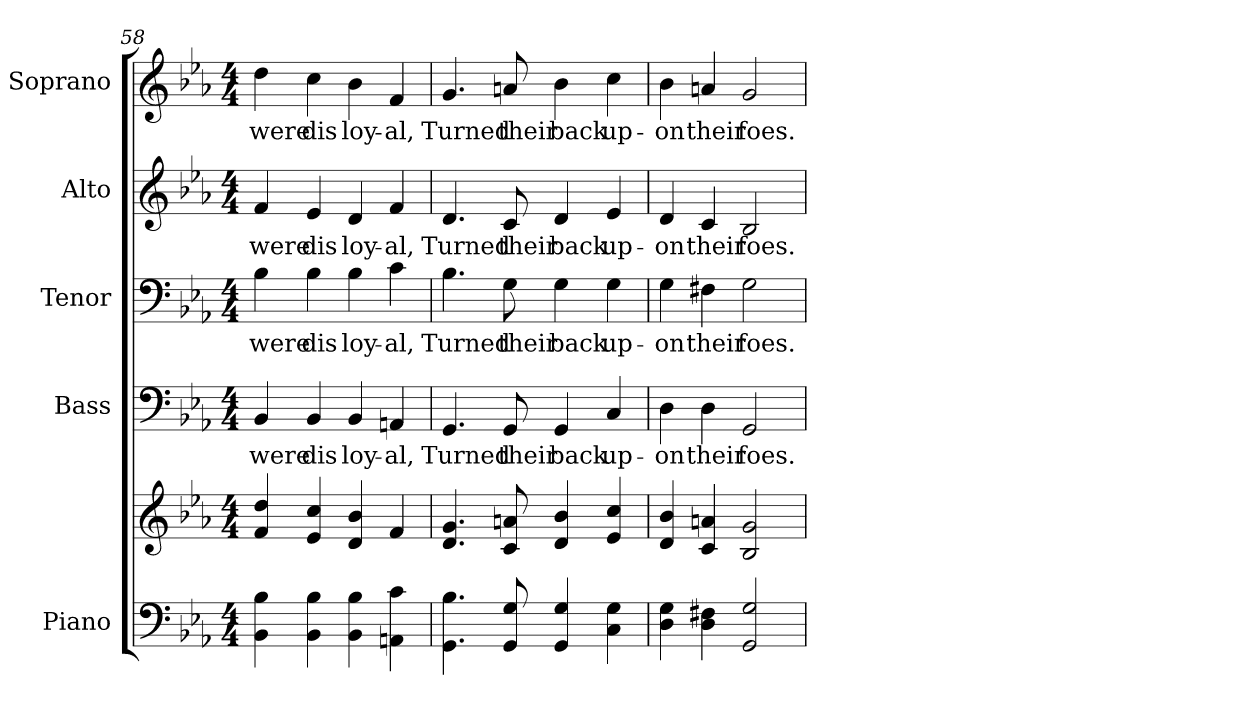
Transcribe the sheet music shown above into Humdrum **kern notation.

**kern	**kern	**kern	**text	**kern	**text	**kern	**text	**kern	**text
*part5	*part5	*part4	*part4	*part3	*part3	*part2	*part2	*part1	*part1
*staff6	*staff5	*staff4	*staff4	*staff3	*staff3	*staff2	*staff2	*staff1	*staff1
*I"Piano	*	*I"Bass	*	*I"Tenor	*	*I"Alto	*	*I"Soprano	*
*I'Pno.	*	*I'B.	*	*I'T.	*	*I'A.	*	*I'S.	*
!!LO:LB:g=z
*clefF4	*clefG2	*clefF4	*	*clefF4	*	*clefG2	*	*clefG2	*
*k[b-e-a-]	*k[b-e-a-]	*k[b-e-a-]	*	*k[b-e-a-]	*	*k[b-e-a-]	*	*k[b-e-a-]	*
*E-:	*E-:	*E-:	*	*E-:	*	*E-:	*	*E-:	*
*M4/4	*M4/4	*M4/4	*	*M4/4	*	*M4/4	*	*M4/4	*
=58	=58	=58	=58	=58	=58	=58	=58	=58	=58
!	!	!	!LO:LY:b:color=#000000	!	!	!	!	!	!
!	!	!	!	!	!LO:LY:b:color=#000000	!	!	!	!
!	!	!	!	!	!	!	!LO:LY:b:color=#000000	!	!
!	!	!	!	!	!	!	!	!	!LO:LY:b:color=#000000
4BB-i\ 4B-i	4fi/ 4ddi	4BB-i/	were	4B-i\	were	4fi/	were	4ddi\	were
!	!	!	!LO:LY:b:color=#000000	!	!	!	!	!	!
!	!	!	!	!	!LO:LY:b:color=#000000	!	!	!	!
!	!	!	!	!	!	!	!LO:LY:b:color=#000000	!	!
!	!	!	!	!	!	!	!	!	!LO:LY:b:color=#000000
4BB-i\ 4B-i	4e-i/ 4cci	4BB-i/	dis	4B-i\	dis	4e-i/	dis	4cci\	dis
!	!	!	!LO:LY:b:color=#000000	!	!	!	!	!	!
!	!	!	!	!	!LO:LY:b:color=#000000	!	!	!	!
!	!	!	!	!	!	!	!LO:LY:b:color=#000000	!	!
!	!	!	!	!	!	!	!	!	!LO:LY:b:color=#000000
4BB-i\ 4B-i	4di/ 4b-i	4BB-i/	loy-	4B-i\	loy-	4di/	loy-	4b-i\	loy-
!	!	!	!LO:LY:b:color=#000000	!	!	!	!	!	!
!	!	!	!	!	!LO:LY:b:color=#000000	!	!	!	!
!	!	!	!	!	!	!	!LO:LY:b:color=#000000	!	!
!	!	!	!	!	!	!	!	!	!LO:LY:b:color=#000000
4AAni\ 4ci	4fi/	4AAni/	-al,	4ci\	-al,	4fi/	-al,	4fi/	-al,
=59	=59	=59	=59	=59	=59	=59	=59	=59	=59
!	!	!	!LO:LY:b:color=#000000	!	!	!	!	!	!
!	!	!	!	!	!LO:LY:b:color=#000000	!	!	!	!
!	!	!	!	!	!	!	!LO:LY:b:color=#000000	!	!
!	!	!	!	!	!	!	!	!	!LO:LY:b:color=#000000
4.GGi\ 4.B-i	4.di/ 4.gi	4.GGi/	Turned	4.B-i\	Turned	4.di/	Turned	4.gi/	Turned
!	!	!	!LO:LY:b:color=#000000	!	!	!	!	!	!
!	!	!	!	!	!LO:LY:b:color=#000000	!	!	!	!
!	!	!	!	!	!	!	!LO:LY:b:color=#000000	!	!
!	!	!	!	!	!	!	!	!	!LO:LY:b:color=#000000
8GGi/ 8Gi	8ci/ 8ani	8GGi/	their	8Gi\	their	8ci/	their	8ani/	their
!	!	!	!LO:LY:b:color=#000000	!	!	!	!	!	!
!	!	!	!	!	!LO:LY:b:color=#000000	!	!	!	!
!	!	!	!	!	!	!	!LO:LY:b:color=#000000	!	!
!	!	!	!	!	!	!	!	!	!LO:LY:b:color=#000000
4GGi/ 4Gi	4di/ 4b-i	4GGi/	back	4Gi\	back	4di/	back	4b-i\	back
!	!	!	!LO:LY:b:color=#000000	!	!	!	!	!	!
!	!	!	!	!	!LO:LY:b:color=#000000	!	!	!	!
!	!	!	!	!	!	!	!LO:LY:b:color=#000000	!	!
!	!	!	!	!	!	!	!	!	!LO:LY:b:color=#000000
4Ci\ 4Gi	4e-i/ 4cci	4Ci/	up-	4Gi\	up-	4e-i/	up-	4cci\	up-
=60	=60	=60	=60	=60	=60	=60	=60	=60	=60
!	!	!	!LO:LY:b:color=#000000	!	!	!	!	!	!
!	!	!	!	!	!LO:LY:b:color=#000000	!	!	!	!
!	!	!	!	!	!	!	!LO:LY:b:color=#000000	!	!
!	!	!	!	!	!	!	!	!	!LO:LY:b:color=#000000
4Di\ 4Gi	4di/ 4b-i	4Di\	-on	4Gi\	-on	4di/	-on	4b-i\	-on
!	!	!	!LO:LY:b:color=#000000	!	!	!	!	!	!
!	!	!	!	!	!LO:LY:b:color=#000000	!	!	!	!
!	!	!	!	!	!	!	!LO:LY:b:color=#000000	!	!
!	!	!	!	!	!	!	!	!	!LO:LY:b:color=#000000
4Di\ 4F#Xi	4ci/ 4ani	4Di\	their	4F#Xi\	their	4ci/	their	4ani/	their
!	!	!	!LO:LY:b:color=#000000	!	!	!	!	!	!
!	!	!	!	!	!LO:LY:b:color=#000000	!	!	!	!
!	!	!	!	!	!	!	!LO:LY:b:color=#000000	!	!
!	!	!	!	!	!	!	!	!	!LO:LY:b:color=#000000
2GGi/ 2Gi	2B-i/ 2gi	2GGi/	foes.	2Gi\	foes.	2B-i/	foes.	2gi/	foes.
=	=	=	=	=	=	=	=	=	=
*-	*-	*-	*-	*-	*-	*-	*-	*-	*-
